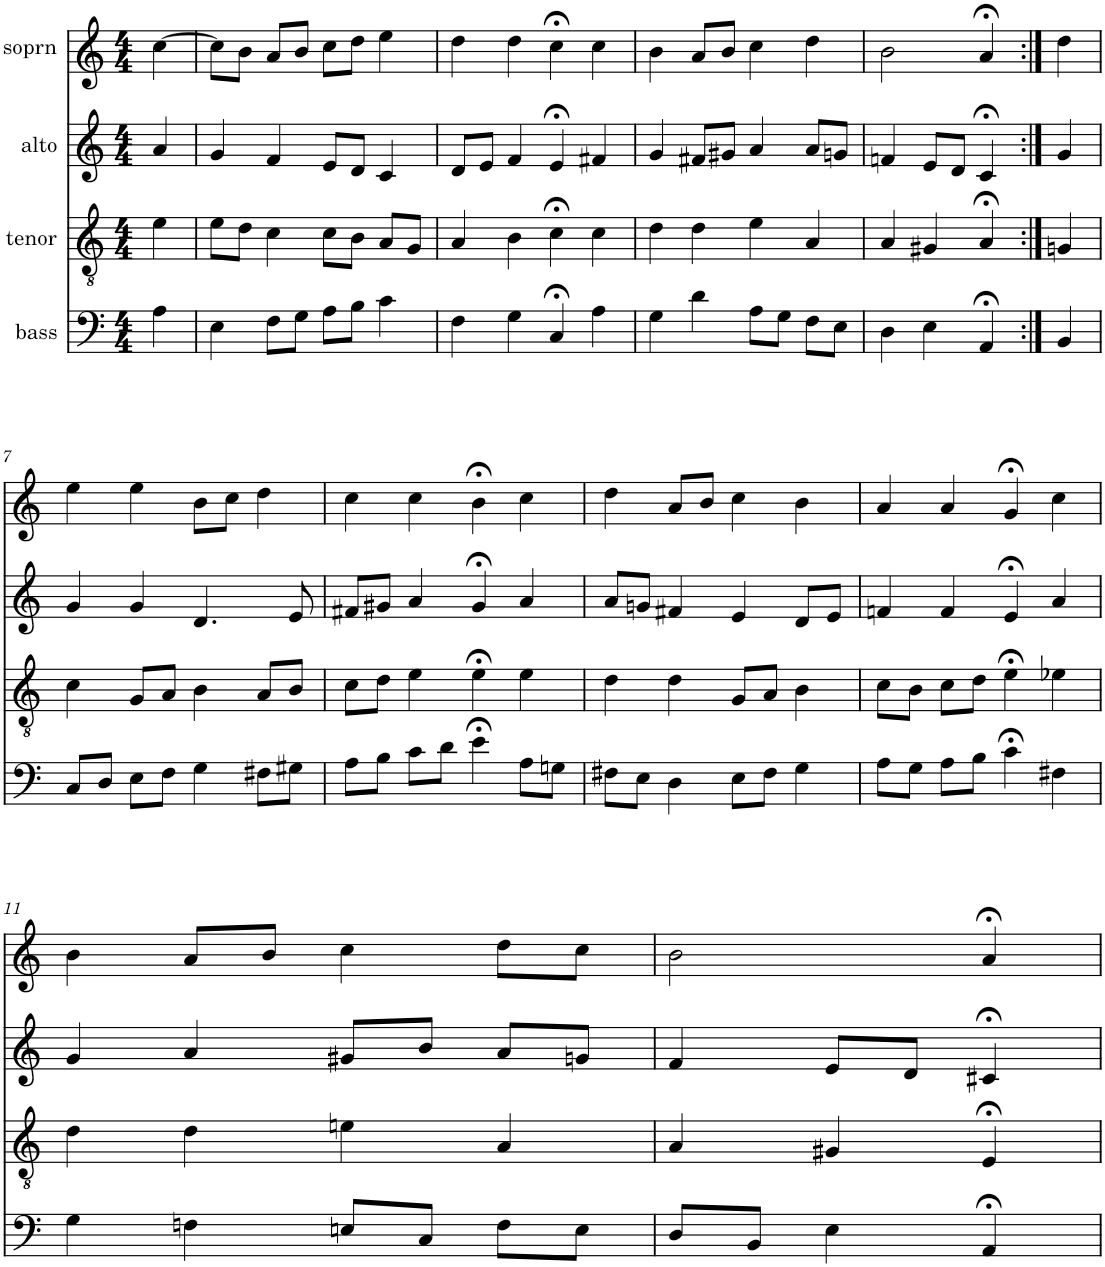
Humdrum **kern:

**kern	**kern	**kern	**kern
*part4	*part3	*part2	*part1
*staff4	*staff3	*staff2	*staff1
*I"bass	*I"tenor	*I"alto	*I"soprn
*clefF4	*clefGv2	*clefG2	*clefG2
*k[]	*k[]	*k[]	*k[]
*M4/4	*M4/4	*M4/4	*M4/4
=1	=1	=1	=1
4A\	4e\	4a/	[4cc\
=2	=2	=2	=2
4E\	8e\L	4g/	8cc\L]
.	8d\J	.	8b\J
8F\L	4c\	4f/	8a/L
8G\J	.	.	8b/J
8A\L	8c\L	8e/L	8cc\L
8B\J	8B\J	8d/J	8dd\J
4c\	8A/L	4c/	4ee\
.	8G/J	.	.
=3	=3	=3	=3
4F\	4A/	8d/L	4dd\
.	.	8e/J	.
4G\	4B\	4f/	4dd\
4C;</	4c;<\	4e;</	4cc;<\
4A\	4c\	4f#X/	4cc\
=4	=4	=4	=4
4G\	4d\	4g/	4b\
4d\	4d\	8f#X/L	8a/L
.	.	8g#X/J	8b/J
8A\L	4e\	4a/	4cc\
8G\J	.	.	.
8F\L	4A/	8a/L	4dd\
8E\J	.	8gn/J	.
=5	=5	=5	=5
4D\	4A/	4fn/	2b\
4E\	4G#X/	8e/L	.
.	.	8d/J	.
4AA;</	4A;</	4c;</	4a;</
=6:|!	=6:|!	=6:|!	=6:|!
4BB/	4Gn/	4g/	4dd\
!!LO:LB:g=z
=7	=7	=7	=7
8C/L	4c\	4g/	4ee\
8D/J	.	.	.
8E\L	8G/L	4g/	4ee\
8F\J	8A/J	.	.
4G\	4B\	4.d/	8b\L
.	.	.	8cc\J
8F#X\L	8A/L	.	4dd\
8G#X\J	8B/J	8e/	.
=8	=8	=8	=8
8A\L	8c\L	8f#X/L	4cc\
8B\J	8d\J	8g#X/J	.
8c\L	4e\	4a/	4cc\
8d\J	.	.	.
4e;<\	4e;<\	4g#;</	4b;<\
8A\L	4e\	4a/	4cc\
8Gn\J	.	.	.
=9	=9	=9	=9
8F#X\L	4d\	8a/L	4dd\
8E\J	.	8gn/J	.
4D\	4d\	4f#X/	8a/L
.	.	.	8b/J
8E\L	8G/L	4e/	4cc\
8F#\J	8A/J	.	.
4G\	4B\	8d/L	4b\
.	.	8e/J	.
=10	=10	=10	=10
8A\L	8c\L	4fn/	4a/
8G\J	8B\J	.	.
8A\L	8c\L	4f/	4a/
8B\J	8d\J	.	.
4c;<\	4e;<\	4e;</	4g;</
4F#X\	4e-X\	4a/	4cc\
!!LO:LB:g=z
=11	=11	=11	=11
4G\	4d\	4g/	4b\
4Fn\	4d\	4a/	8a/L
.	.	.	8b/J
8En/L	4en\	8g#X/L	4cc\
8C/J	.	8b/J	.
8F\L	4A/	8a/L	8dd\L
8E\J	.	8gn/J	8cc\J
=12	=12	=12	=12
8D/L	4A/	4f/	2b\
8BB/J	.	.	.
4E\	4G#X/	8e/L	.
.	.	8d/J	.
4AA;</	4E;</	4c#X;</	4a;</
=	=	=	=
*-	*-	*-	*-
